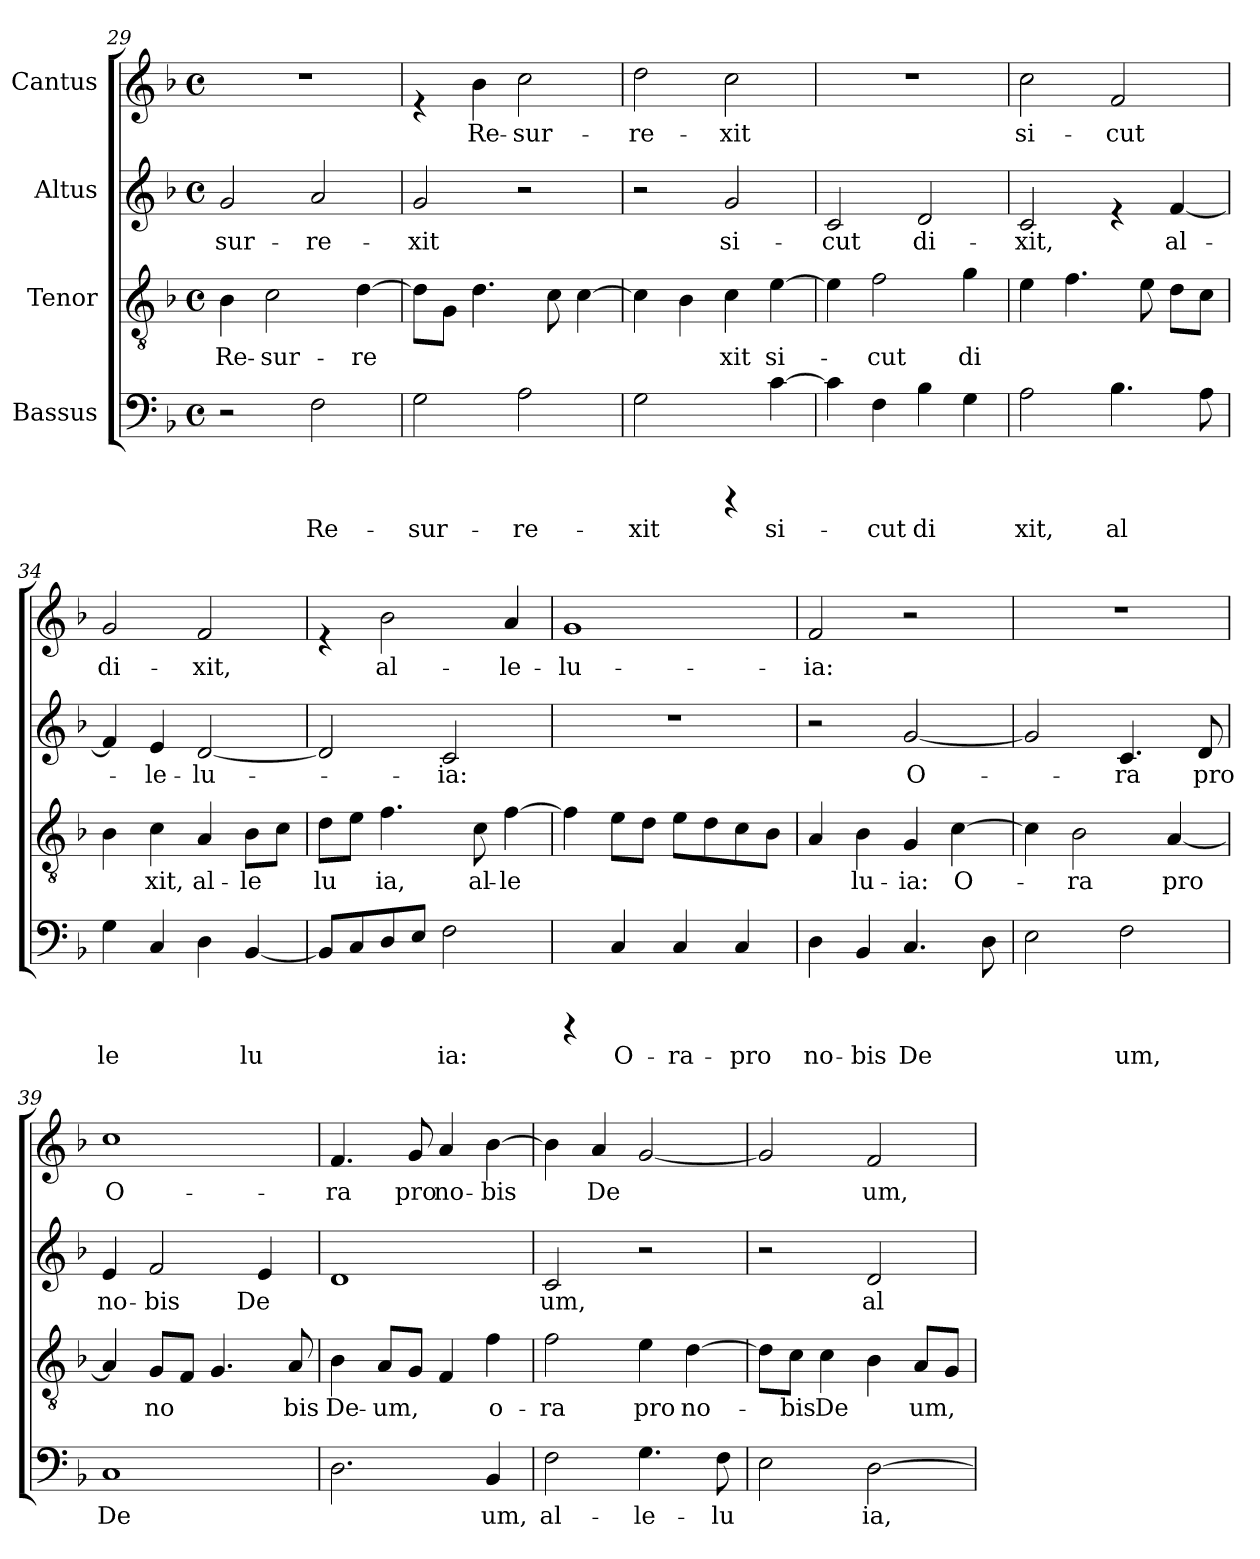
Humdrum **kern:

**kern	**text	**kern	**text	**kern	**text	**kern	**text
*part4	*part4	*part3	*part3	*part2	*part2	*part1	*part1
*staff4	*staff4	*staff3	*staff3	*staff2	*staff2	*staff1	*staff1
*I"Bassus	*	*I"Tenor	*	*I"Altus	*	*I"Cantus	*
*clefF4	*	*clefGv2	*	*clefG2	*	*clefG2	*
*k[b-]	*	*k[b-]	*	*k[b-]	*	*k[b-]	*
*F:	*	*F:	*	*F:	*	*F:	*
*M4/4	*	*M4/4	*	*M4/4	*	*M4/4	*
*met(c)	*	*met(c)	*	*met(c)	*	*met(c)	*
=29	=29	=29	=29	=29	=29	=29	=29
!	!	!	!LO:LY:b:cj	!	!LO:LY:b:cj	!	!
2r	.	4B-\	Re-	2g/	-sur-	1r	.
!	!	!	!LO:LY:b:cj	!	!	!	!
.	.	2c\	-sur-	.	.	.	.
!	!LO:LY:b:cj	!	!	!	!LO:LY:b:cj	!	!
2F\	Re-	.	.	2a/	-re-	.	.
!	!	!	!LO:LY:b:cj	!	!	!	!
.	.	[>4d\	-re-	.	.	.	.
=30	=30	=30	=30	=30	=30	=30	=30
!	!LO:LY:b:cj	!	!	!	!LO:LY:b:cj	!	!
2G\	-sur-	8d\L]	.	2g/	-xit	4re	.
!	!	!	!LO:LY:b:cj	!	!	!	!
.	.	8G\J	--	.	.	.	.
!	!	!	!LO:LY:b:cj	!	!	!	!LO:LY:b:cj
.	.	4.d\	--	.	.	4b-\	Re-
!	!LO:LY:b:cj	!	!	!	!	!	!LO:LY:b:cj
2A\	-re-	.	.	2r	.	2cc\	-sur-
!	!	!	!LO:LY:b:cj	!	!	!	!
.	.	8c\	--	.	.	.	.
!	!	!	!LO:LY:b:cj	!	!	!	!
.	.	[>4c\	--	.	.	.	.
!!LO:LB:g=z
=31	=31	=31	=31	=31	=31	=31	=31
!	!LO:LY:b:cj	!	!	!	!	!	!LO:LY:b:cj
2G\	-xit	4c\]	.	2r	.	2dd\	-re-
!	!	!	!LO:LY:b:cj	!	!	!	!
.	.	4B-\	--	.	.	.	.
!	!	!	!LO:LY:b:cj	!	!LO:LY:b:cj	!	!LO:LY:b:cj
4rBBBB	.	4c\	-xit	2g/	si-	2cc\	-xit
!	!LO:LY:b:cj	!	!LO:LY:b:cj	!	!	!	!
[>4c\	si-	[>4e\	si-	.	.	.	.
=32	=32	=32	=32	=32	=32	=32	=32
!	!	!	!	!	!LO:LY:b:cj	!	!
4c\]	.	4e\]	.	2c/	-cut	1r	.
!	!LO:LY:b:cj	!	!LO:LY:b:cj	!	!	!	!
4F\	-cut	2f\	-cut	.	.	.	.
!	!LO:LY:b:cj	!	!	!	!LO:LY:b:cj	!	!
4B-\	di	.	.	2d/	di-	.	.
!	!LO:LY:b:cj	!	!LO:LY:b:cj	!	!	!	!
4G\	-	4g\	di	.	.	.	.
=33	=33	=33	=33	=33	=33	=33	=33
!	!LO:LY:b:cj	!	!LO:LY:b:cj	!	!LO:LY:b:cj	!	!LO:LY:b:cj
2A\	-xit,	4e\	-	2c/	-xit,	2cc\	si-
!	!	!	!LO:LY:b:cj	!	!	!	!
.	.	4.f\	--	.	.	.	.
!	!LO:LY:b:cj	!	!	!	!	!	!LO:LY:b:cj
4.B-\	al	.	.	4re	.	2f/	-cut
!	!	!	!LO:LY:b:cj	!	!	!	!
.	.	8e\	--	.	.	.	.
!	!	!	!LO:LY:b:cj	!	!LO:LY:b:cj	!	!
.	.	8d\L	--	[<4f/	al-	.	.
!	!LO:LY:b:cj	!	!LO:LY:b:cj	!	!	!	!
8A\	-	8c\J	--	.	.	.	.
=34	=34	=34	=34	=34	=34	=34	=34
!	!LO:LY:b:cj	!	!LO:LY:b:cj	!	!	!	!LO:LY:b:cj
4G\	-le	4B-\	--	4f/]	.	2g/	di-
!	!LO:LY:b:cj	!	!LO:LY:b:cj	!	!LO:LY:b:cj	!	!
4C/	-	4c\	-xit,	4e/	-le-	.	.
!	!LO:LY:b:cj	!	!LO:LY:b:cj	!	!LO:LY:b:cj	!	!LO:LY:b:cj
4D\	--	4A/	al-	[<2d/	-lu-	2f/	-xit,
!	!LO:LY:b:cj	!	!LO:LY:b:cj	!	!	!	!
[<4BB-/	-lu-	8B-\L	-le	.	.	.	.
!	!	!	!LO:LY:b:cj	!	!	!	!
.	.	8c\J	-	.	.	.	.
=35	=35	=35	=35	=35	=35	=35	=35
!	!	!	!LO:LY:b:cj	!	!	!	!
8BB-/L]	.	8d\L	-lu	2d/]	.	4re	.
!	!LO:LY:b:cj	!	!LO:LY:b:cj	!	!	!	!
8C/	--	8e\J	-	.	.	.	.
!	!LO:LY:b:cj	!	!LO:LY:b:cj	!	!	!	!LO:LY:b:cj
8D/	--	4.f\	-ia,	.	.	2b-\	al-
!	!LO:LY:b:cj	!	!	!	!	!	!
8E/J	--	.	.	.	.	.	.
!	!LO:LY:b:cj	!	!	!	!LO:LY:b:cj	!	!
2F\	-ia:	.	.	2c/	-ia:	.	.
!	!	!	!LO:LY:b:cj	!	!	!	!
.	.	8c\	al-	.	.	.	.
!	!	!	!LO:LY:b:cj	!	!	!	!LO:LY:b:cj
.	.	[>4f\	-le-	.	.	4a/	-le-
=36	=36	=36	=36	=36	=36	=36	=36
!	!	!	!	!	!	!	!LO:LY:b:cj
4rBBBB	.	4f\]	.	1r	.	1g	-lu-
!	!LO:LY:b:cj	!	!LO:LY:b:cj	!	!	!	!
4C/	O-	8e\L	--	.	.	.	.
!	!	!	!LO:LY:b:cj	!	!	!	!
.	.	8d\J	--	.	.	.	.
!	!LO:LY:b:cj	!	!LO:LY:b:cj	!	!	!	!
4C/	-ra-	8e\L	--	.	.	.	.
!	!	!	!LO:LY:b:cj	!	!	!	!
.	.	8d\	--	.	.	.	.
!	!LO:LY:b:cj	!	!LO:LY:b:cj	!	!	!	!
4C/	-pro	8c\	--	.	.	.	.
!	!	!	!LO:LY:b:cj	!	!	!	!
.	.	8B-\J	--	.	.	.	.
!!LO:LB:g=z
=37	=37	=37	=37	=37	=37	=37	=37
!	!LO:LY:b:cj	!	!LO:LY:b:cj	!	!	!	!LO:LY:b:cj
4D\	no-	4A/	--	2r	.	2f/	-ia:
!	!LO:LY:b:cj	!	!LO:LY:b:cj	!	!	!	!
4BB-/	-bis	4B-\	-lu-	.	.	.	.
!	!LO:LY:b:cj	!	!LO:LY:b:cj	!	!LO:LY:b:cj	!	!
4.C/	De	4G/	-ia:	[<2g/	O-	2r	.
!	!	!	!LO:LY:b:cj	!	!	!	!
.	.	[>4c\	O-	.	.	.	.
!	!LO:LY:b:cj	!	!	!	!	!	!
8D\	-	.	.	.	.	.	.
=38	=38	=38	=38	=38	=38	=38	=38
!	!LO:LY:b:cj	!	!	!	!	!	!
2E\	--	4c\]	.	2g/]	.	1r	.
!	!	!	!LO:LY:b:cj	!	!	!	!
.	.	2B-\	-ra	.	.	.	.
!	!LO:LY:b:cj	!	!	!	!LO:LY:b:cj	!	!
2F\	-um,	.	.	4.c/	-ra	.	.
!	!	!	!LO:LY:b:cj	!	!	!	!
.	.	[<4A/	pro	.	.	.	.
!	!	!	!	!	!LO:LY:b:cj	!	!
.	.	.	.	8d/	pro	.	.
=39	=39	=39	=39	=39	=39	=39	=39
!	!LO:LY:b:cj	!	!	!	!LO:LY:b:cj	!	!LO:LY:b:cj
1C	De-	4A/]	.	4e/	no-	1cc	O-
!	!	!	!LO:LY:b:cj	!	!LO:LY:b:cj	!	!
.	.	8G/L	no	2f/	-bis	.	.
!	!	!	!LO:LY:b:cj	!	!	!	!
.	.	8F/J	-	.	.	.	.
!	!	!	!LO:LY:b:cj	!	!	!	!
.	.	4.G/	--	.	.	.	.
!	!	!	!	!	!LO:LY:b:cj	!	!
.	.	.	.	4e/	De	.	.
!	!	!	!LO:LY:b:cj	!	!	!	!
.	.	8A/	-bis	.	.	.	.
=40	=40	=40	=40	=40	=40	=40	=40
!	!LO:LY:b:cj	!	!LO:LY:b:cj	!	!LO:LY:b:cj	!	!LO:LY:b:cj
2.D\	--	4B-\	De-	1d	-	4.f/	-ra
!	!	!	!LO:LY:b:cj	!	!	!	!
.	.	8A/L	-um,	.	.	.	.
!	!	!	!LO:LY:b:cj	!	!	!	!LO:LY:b:cj
.	.	8G/J	-	.	.	8g/	pro
!	!	!	!LO:LY:b:cj	!	!	!	!LO:LY:b:cj
.	.	4F/	--	.	.	4a/	no-
!	!LO:LY:b:cj	!	!LO:LY:b:cj	!	!	!	!LO:LY:b:cj
4BB-/	-um,	4f\	-o-	.	.	[>4b-\	-bis
=41	=41	=41	=41	=41	=41	=41	=41
!	!LO:LY:b:cj	!	!LO:LY:b:cj	!	!LO:LY:b:cj	!	!
2F\	al-	2f\	-ra	2c/	-um,	4b-\]	.
!	!	!	!	!	!	!	!LO:LY:b:cj
.	.	.	.	.	.	4a/	De
!	!LO:LY:b:cj	!	!LO:LY:b:cj	!	!	!	!LO:LY:b:cj
4.G\	-le-	4e\	pro	2r	.	[<2g/	-
!	!	!	!LO:LY:b:cj	!	!	!	!
.	.	[>4d\	no-	.	.	.	.
!	!LO:LY:b:cj	!	!	!	!	!	!
8F\	-lu	.	.	.	.	.	.
!!LO:PB:g=z
=42	=42	=42	=42	=42	=42	=42	=42
!	!LO:LY:b:cj	!	!	!	!	!	!
2E\	-	8d\L]	.	2r	.	2g/]	.
!	!	!	!LO:LY:b:cj	!	!	!	!
.	.	8c\J	-bis	.	.	.	.
!	!	!	!LO:LY:b:cj	!	!	!	!
.	.	4c\	De	.	.	.	.
!	!LO:LY:b:cj	!	!LO:LY:b:cj	!	!LO:LY:b:cj	!	!LO:LY:b:cj
[>2D\	-ia,	4B-\	-	2d/	al-	2f/	-um,
!	!	!	!LO:LY:b:cj	!	!	!	!
.	.	8A/L	-um,	.	.	.	.
!	!	!	!LO:LY:b:cj	!	!	!	!
.	.	8G/J	-	.	.	.	.
=	=	=	=	=	=	=	=
*-	*-	*-	*-	*-	*-	*-	*-
